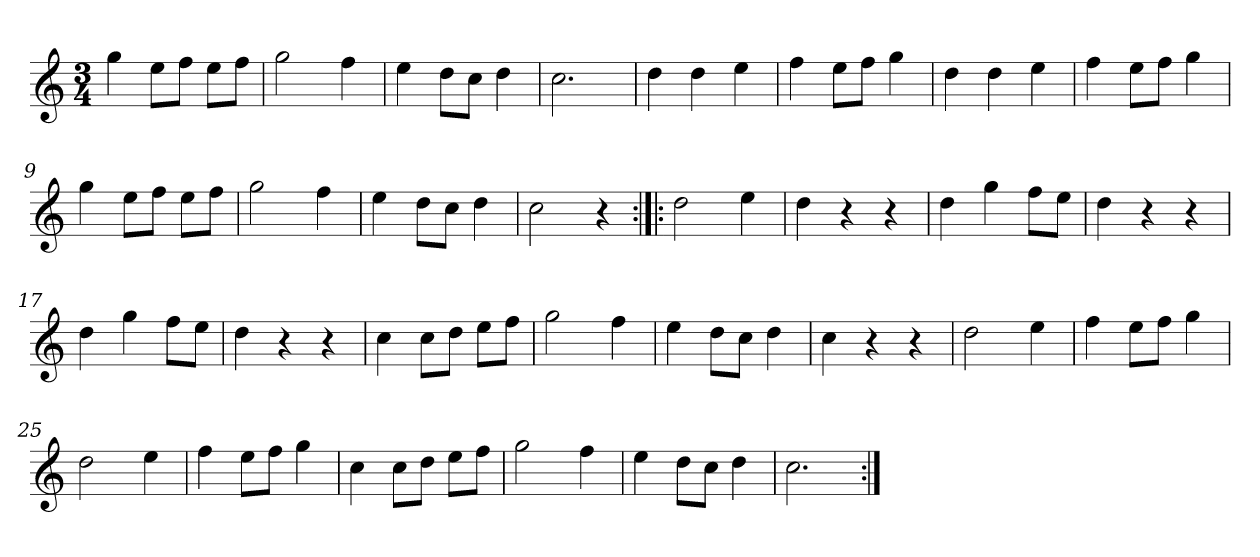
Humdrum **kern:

**kern
*part1
*staff1
*clefG2
*k[]
*C:
*M3/4
*MM120
=1
4gg
8ee\L
8ff\J
8ee\L
8ff\J
=2
2gg
4ff
=3
4ee
8dd\L
8cc\J
4dd
=4
2.cc
=5
4dd
4dd
4ee
=6
4ff
8ee\L
8ff\J
4gg
=7
4dd
4dd
4ee
=8
4ff
8ee\L
8ff\J
4gg
=9
4gg
8ee\L
8ff\J
8ee\L
8ff\J
=10
2gg
4ff
=11
4ee
8dd\L
8cc\J
4dd
=12
2cc
4r
=13:|!|:
2dd
4ee
=14
4dd
4r
4r
=15
4dd
4gg
8ff\L
8ee\J
=16
4dd
4r
4r
=17
4dd
4gg
8ff\L
8ee\J
=18
4dd
4r
4r
=19
4cc
8cc\L
8dd\J
8ee\L
8ff\J
=20
2gg
4ff
=21
4ee
8dd\L
8cc\J
4dd
=22
4cc
4r
4r
=23
2dd
4ee
=24
4ff
8ee\L
8ff\J
4gg
=25
2dd
4ee
=26
4ff
8ee\L
8ff\J
4gg
=27
4cc
8cc\L
8dd\J
8ee\L
8ff\J
=28
2gg
4ff
=29
4ee
8dd\L
8cc\J
4dd
=30
2.cc
=:|!
*-
